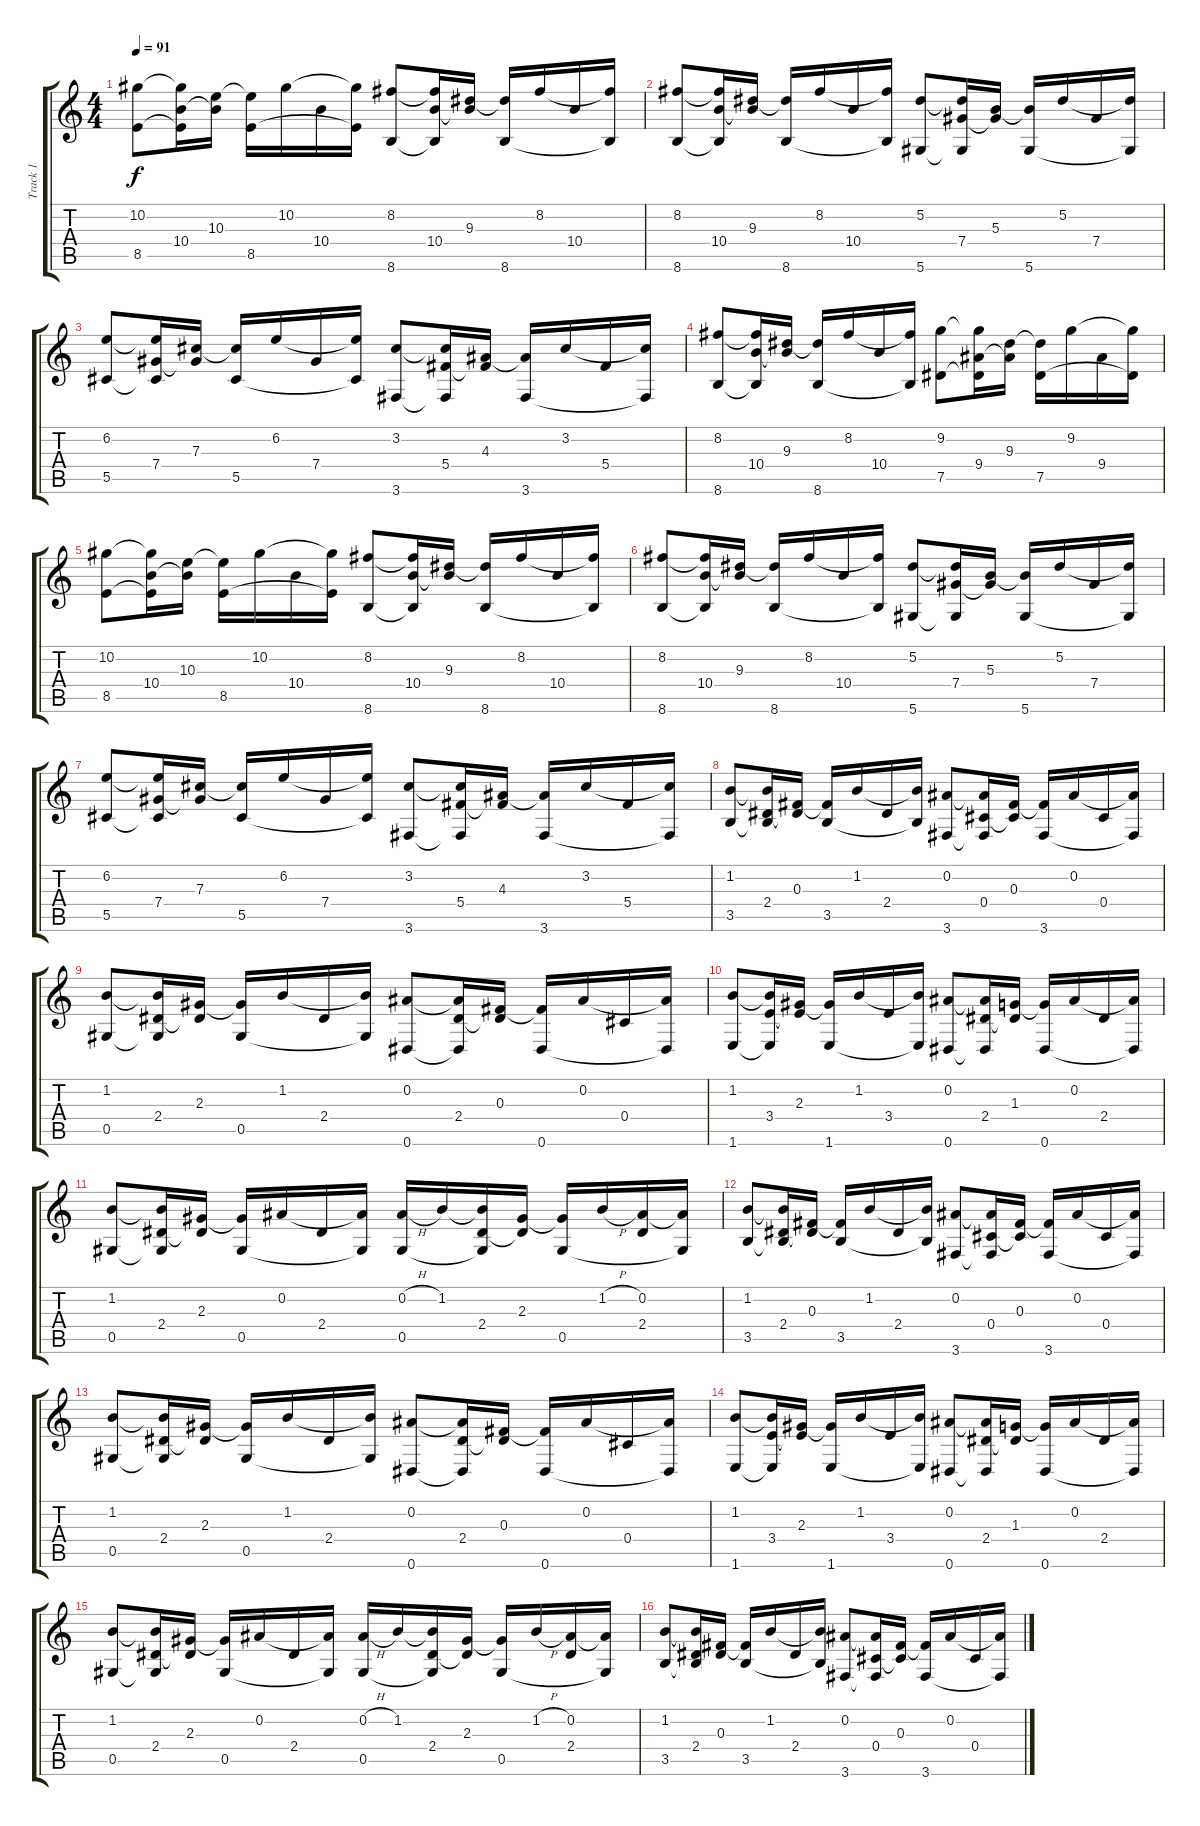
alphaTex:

\track ("Track 1" "Track 1") {instrument acousticguitarsteel}
\staff {score tabs}
\tuning (Eb4 Bb3 Gb3 Db3 Ab2 Eb2) {hide}
\ts (4 4)
\tempo 91
\clef g2
\ks c
(10.2 8.5).8{dy f} (10.2{t} 10.4 8.5{t}).16 (10.3 10.4{t}).16 (10.3{t} 8.5).16 10.2.16 10.4.16 (10.2{t} 8.5{t}).16 (8.2 8.6).8 (8.2{t} 10.4 8.6{t}).16 (9.3 10.4{t}).16 (9.3{t} 8.6).16 8.2.16 10.4.16 (8.2{t} 8.6{t}).16 |
(8.2 8.6).8 (8.2{t} 10.4 8.6{t}).16 (9.3 10.4{t}).16 (9.3{t} 8.6).16 8.2.16 10.4.16 (8.2{t} 8.6{t}).16 (5.2 5.6).8 (5.2{t} 7.4 5.6{t}).16 (5.3 7.4{t}).16 (5.3{t} 5.6).16 5.2.16 7.4.16 (5.2{t} 5.6{t}).16 |
(6.2 5.5).8 (6.2{t} 7.4 5.5{t}).16 (7.3 7.4{t}).16 (7.3{t} 5.5).16 6.2.16 7.4.16 (6.2{t} 5.5{t}).16 (3.2 3.6).8 (3.2{t} 5.4 3.6{t}).16 (4.3 5.4{t}).16 (4.3{t} 3.6).16 3.2.16 5.4.16 (3.2{t} 3.6{t}).16 |
(8.2 8.6).8 (8.2{t} 10.4 8.6{t}).16 (9.3 10.4{t}).16 (9.3{t} 8.6).16 8.2.16 10.4.16 (8.2{t} 8.6{t}).16 (9.2 7.5).8 (9.2{t} 9.4 7.5{t}).16 (9.3 9.4{t}).16 (9.3{t} 7.5).16 9.2.16 9.4.16 (9.2{t} 7.5{t}).16 |
(10.2 8.5).8 (10.2{t} 10.4 8.5{t}).16 (10.3 10.4{t}).16 (10.3{t} 8.5).16 10.2.16 10.4.16 (10.2{t} 8.5{t}).16 (8.2 8.6).8 (8.2{t} 10.4 8.6{t}).16 (9.3 10.4{t}).16 (9.3{t} 8.6).16 8.2.16 10.4.16 (8.2{t} 8.6{t}).16 |
(8.2 8.6).8 (8.2{t} 10.4 8.6{t}).16 (9.3 10.4{t}).16 (9.3{t} 8.6).16 8.2.16 10.4.16 (8.2{t} 8.6{t}).16 (5.2 5.6).8 (5.2{t} 7.4 5.6{t}).16 (5.3 7.4{t}).16 (5.3{t} 5.6).16 5.2.16 7.4.16 (5.2{t} 5.6{t}).16 |
(6.2 5.5).8 (6.2{t} 7.4 5.5{t}).16 (7.3 7.4{t}).16 (7.3{t} 5.5).16 6.2.16 7.4.16 (6.2{t} 5.5{t}).16 (3.2 3.6).8 (3.2{t} 5.4 3.6{t}).16 (4.3 5.4{t}).16 (4.3{t} 3.6).16 3.2.16 5.4.16 (3.2{t} 3.6{t}).16 |
(1.2 3.5).8 (1.2{t} 2.4 3.5{t}).16 (0.3 2.4{t}).16 (0.3{t} 3.5).16 1.2.16 2.4.16 (1.2{t} 3.5{t}).16 (0.2 3.6).8 (0.2{t} 0.4 3.6{t}).16 (0.3 0.4{t}).16 (0.3{t} 3.6).16 0.2.16 0.4.16 (0.2{t} 3.6{t}).16 |
(1.2 0.5).8 (1.2{t} 2.4 0.5{t}).16 (2.3 2.4{t}).16 (2.3{t} 0.5).16 1.2.16 2.4.16 (1.2{t} 0.5{t}).16 (0.2 0.6).8 (0.2{t} 2.4 0.6{t}).16 (0.3 2.4{t}).16 (0.3{t} 0.6).16 0.2.16 0.4.16 (0.2{t} 0.6{t}).16 |
(1.2 1.6).8 (1.2{t} 3.4 1.6{t}).16 (2.3 3.4{t}).16 (2.3{t} 1.6).16 1.2.16 3.4.16 (1.2{t} 1.6{t}).16 (0.2 0.6).8 (0.2{t} 2.4 0.6{t}).16 (1.3 2.4{t}).16 (1.3{t} 0.6).16 0.2.16 2.4.16 (0.2{t} 0.6{t}).16 |
(1.2 0.5).8 (1.2{t} 2.4 0.5{t}).16 (2.3 2.4{t}).16 (2.3{t} 0.5).16 0.2.16 2.4.16 (0.2{t} 0.5{t}).16 (0.2{h} 0.5).16 1.2.16 (1.2{t} 2.4 0.5{t}).16 (2.3 2.4{t}).16 (2.3{t} 0.5).16 1.2{h}.16 (0.2 2.4).16 (0.2{t} 0.5{t}).16 |
(1.2 3.5).8 (1.2{t} 2.4 3.5{t}).16 (0.3 2.4{t}).16 (0.3{t} 3.5).16 1.2.16 2.4.16 (1.2{t} 3.5{t}).16 (0.2 3.6).8 (0.2{t} 0.4 3.6{t}).16 (0.3 0.4{t}).16 (0.3{t} 3.6).16 0.2.16 0.4.16 (0.2{t} 3.6{t}).16 |
(1.2 0.5).8 (1.2{t} 2.4 0.5{t}).16 (2.3 2.4{t}).16 (2.3{t} 0.5).16 1.2.16 2.4.16 (1.2{t} 0.5{t}).16 (0.2 0.6).8 (0.2{t} 2.4 0.6{t}).16 (0.3 2.4{t}).16 (0.3{t} 0.6).16 0.2.16 0.4.16 (0.2{t} 0.6{t}).16 |
(1.2 1.6).8 (1.2{t} 3.4 1.6{t}).16 (2.3 3.4{t}).16 (2.3{t} 1.6).16 1.2.16 3.4.16 (1.2{t} 1.6{t}).16 (0.2 0.6).8 (0.2{t} 2.4 0.6{t}).16 (1.3 2.4{t}).16 (1.3{t} 0.6).16 0.2.16 2.4.16 (0.2{t} 0.6{t}).16 |
(1.2 0.5).8 (1.2{t} 2.4 0.5{t}).16 (2.3 2.4{t}).16 (2.3{t} 0.5).16 0.2.16 2.4.16 (0.2{t} 0.5{t}).16 (0.2{h} 0.5).16 1.2.16 (1.2{t} 2.4 0.5{t}).16 (2.3 2.4{t}).16 (2.3{t} 0.5).16 1.2{h}.16 (0.2 2.4).16 (0.2{t} 0.5{t}).16 |
(1.2 3.5).8 (1.2{t} 2.4 3.5{t}).16 (0.3 2.4{t}).16 (0.3{t} 3.5).16 1.2.16 2.4.16 (1.2{t} 3.5{t}).16 (0.2 3.6).8 (0.2{t} 0.4 3.6{t}).16 (0.3 0.4{t}).16 (0.3{t} 3.6).16 0.2.16 0.4.16 (0.2{t} 3.6{t}).16
